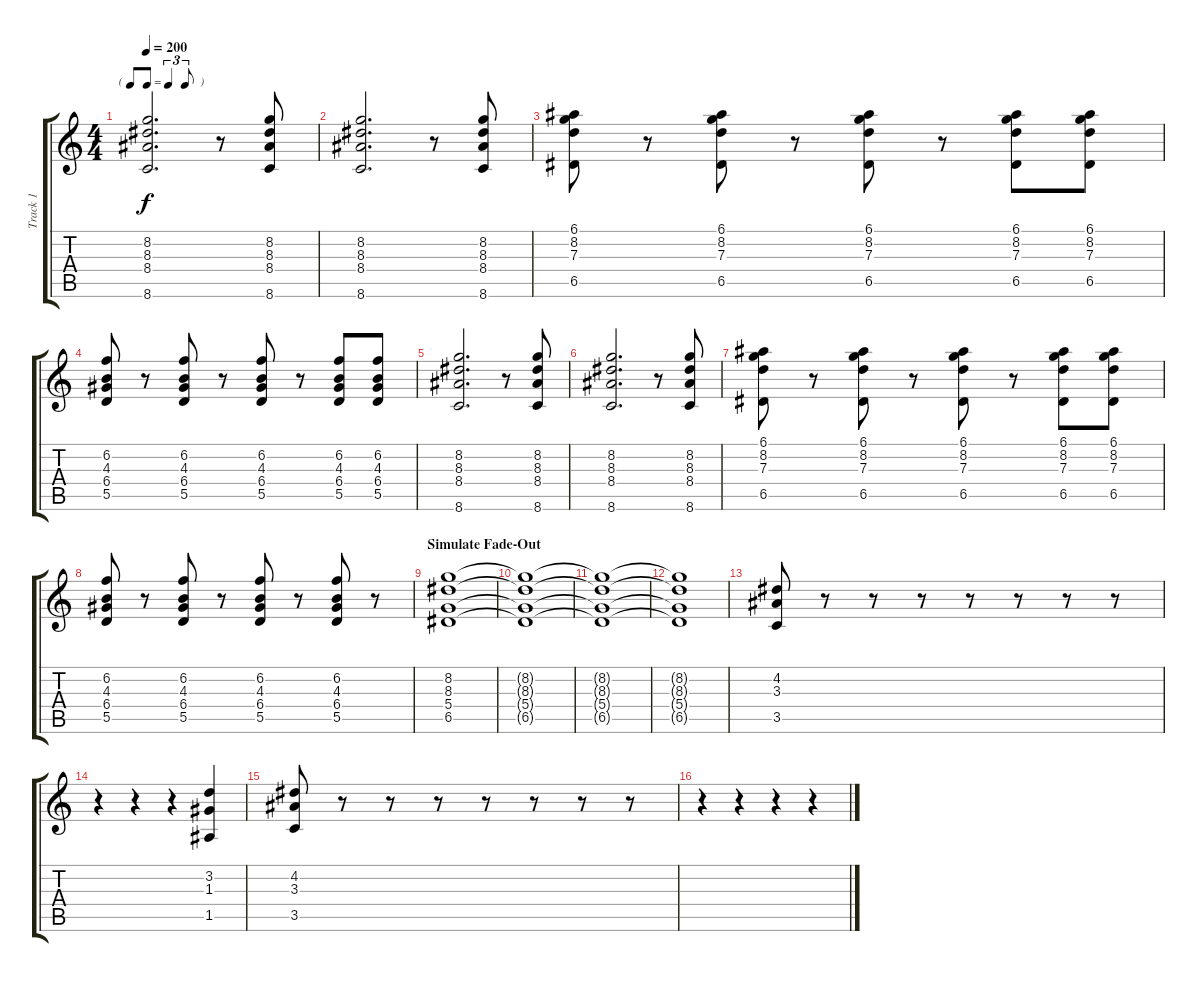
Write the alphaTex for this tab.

\track ("Track 1" "Track 1") {instrument electricguitarjazz}
\staff {score tabs}
\tuning (E4 B3 G3 D3 A2 E2) {hide}
\ts (4 4)
\tf triplet8th
\tempo 200
\clef g2
\ks c
(8.2 8.3 8.4 8.6).2{d dy f} r.8 (8.2 8.3 8.4 8.6).8 |
(8.2 8.3 8.4 8.6).2{d} r.8 (8.2 8.3 8.4 8.6).8 |
(6.1 8.2 7.3 6.5).8 r.8 (6.1 8.2 7.3 6.5).8 r.8 (6.1 8.2 7.3 6.5).8 r.8 (6.1 8.2 7.3 6.5).8 (6.1 8.2 7.3 6.5).8 |
(6.2 4.3 6.4 5.5).8 r.8 (6.2 4.3 6.4 5.5).8 r.8 (6.2 4.3 6.4 5.5).8 r.8 (6.2 4.3 6.4 5.5).8 (6.2 4.3 6.4 5.5).8 |
(8.2 8.3 8.4 8.6).2{d} r.8 (8.2 8.3 8.4 8.6).8 |
(8.2 8.3 8.4 8.6).2{d} r.8 (8.2 8.3 8.4 8.6).8 |
(6.1 8.2 7.3 6.5).8 r.8 (6.1 8.2 7.3 6.5).8 r.8 (6.1 8.2 7.3 6.5).8 r.8 (6.1 8.2 7.3 6.5).8 (6.1 8.2 7.3 6.5).8 |
(6.2 4.3 6.4 5.5).8 r.8 (6.2 4.3 6.4 5.5).8 r.8 (6.2 4.3 6.4 5.5).8 r.8 (6.2 4.3 6.4 5.5).8 r.8 |
\section ("" "Simulate Fade-Out")
(8.2 8.3 5.4 6.5).1 |
(8.2{t} 8.3{t} 5.4{t} 6.5{t}).1 |
(8.2{t} 8.3{t} 5.4{t} 6.5{t}).1 |
(8.2{t} 8.3{t} 5.4{t} 6.5{t}).1 |
(4.2 3.3 3.5).8 r.8 r.8 r.8 r.8 r.8 r.8 r.8 |
r.4 r.4 r.4 (3.2 1.3 1.5).4 |
(4.2 3.3 3.5).8 r.8 r.8 r.8 r.8 r.8 r.8 r.8 |
r.4 r.4 r.4 r.4
